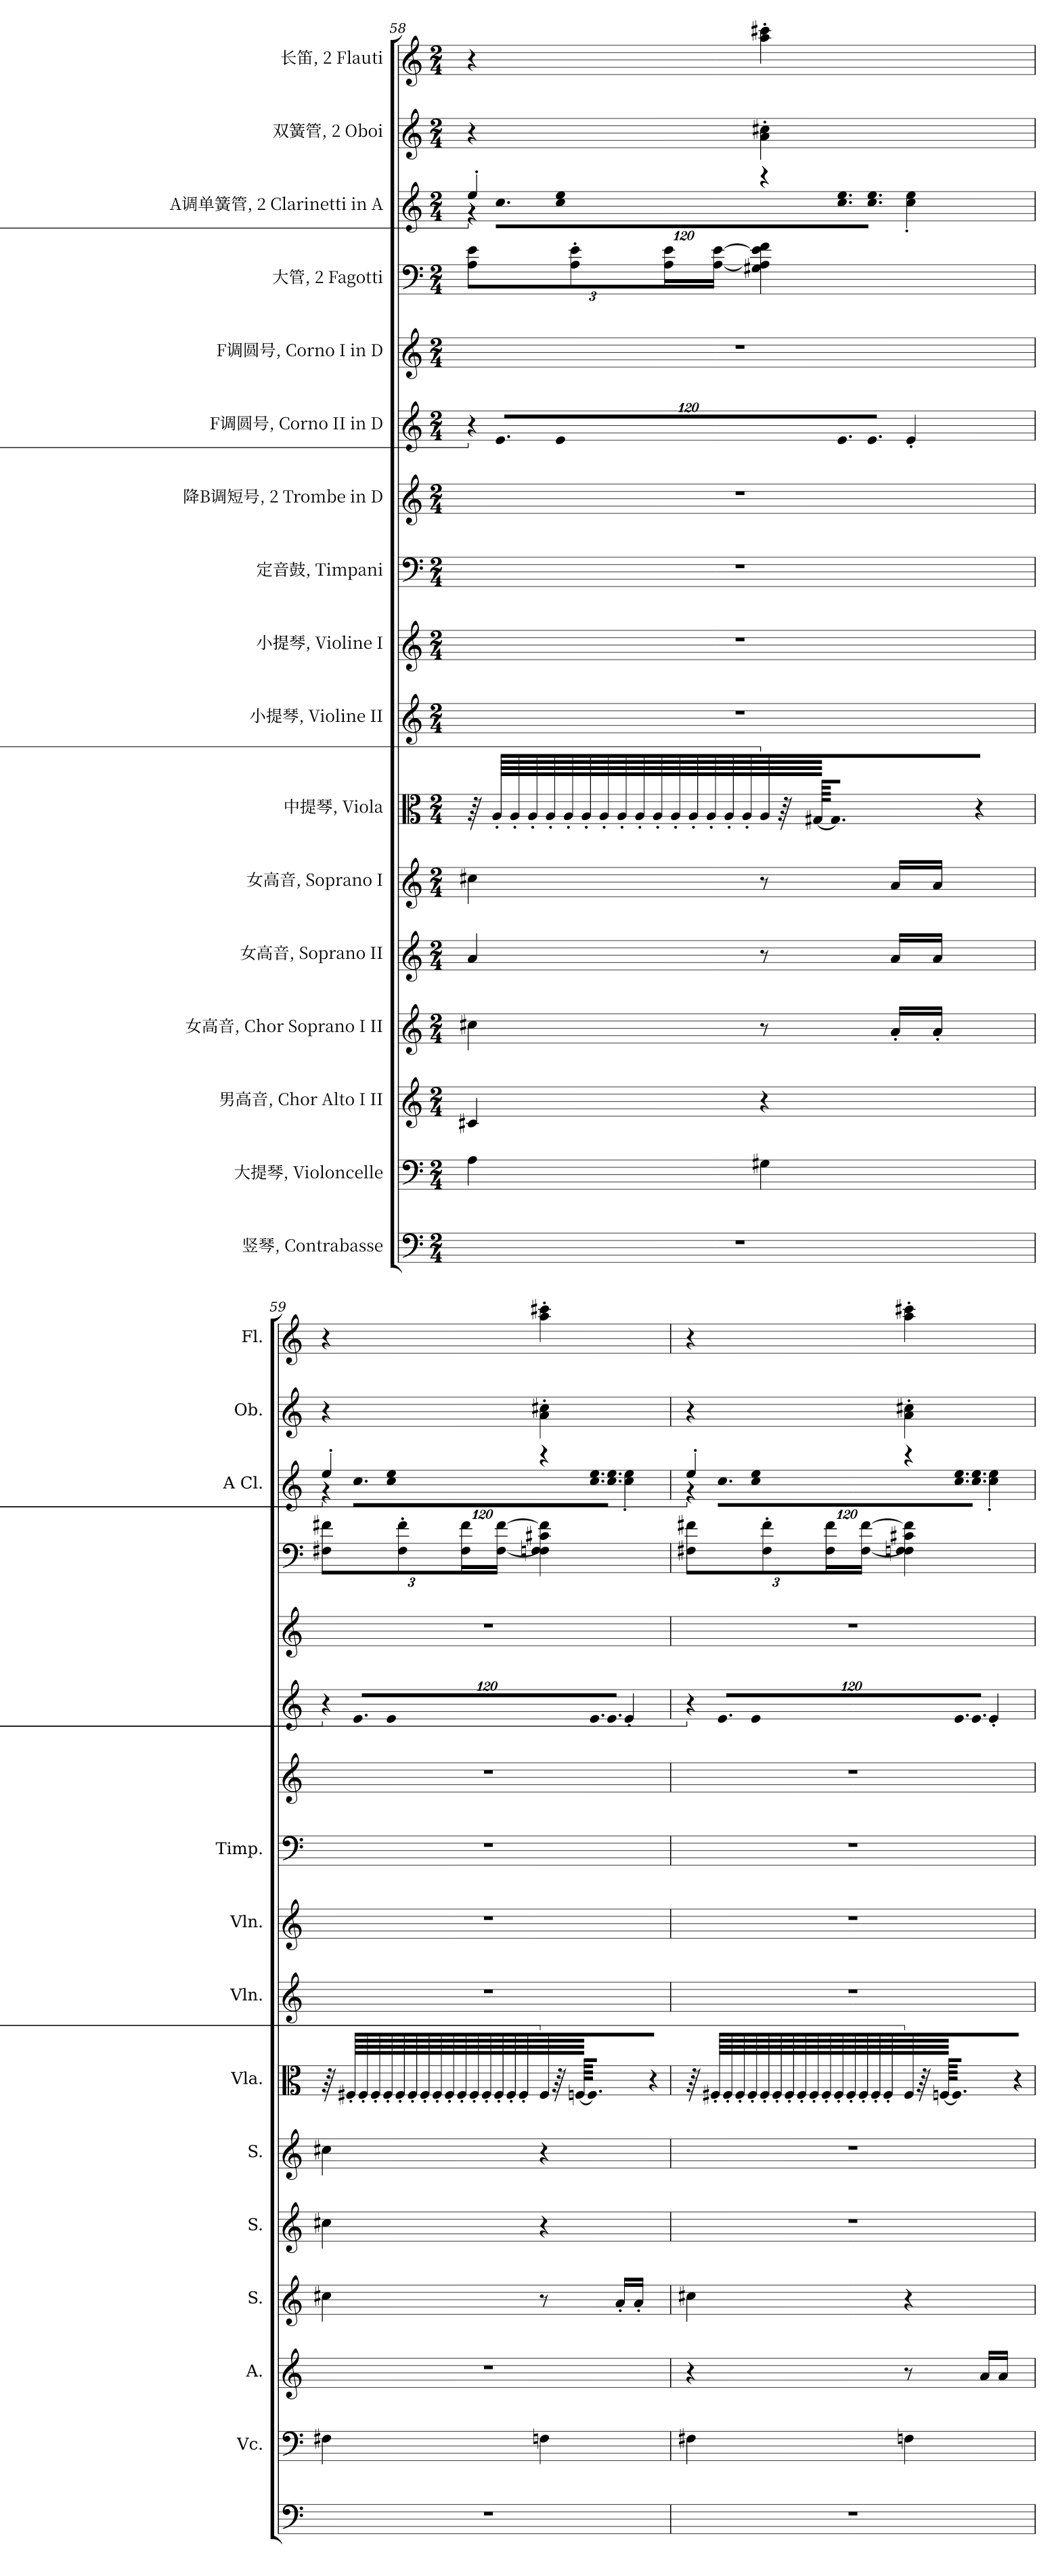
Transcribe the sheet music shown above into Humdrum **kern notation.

**kern	**kern	**kern	**kern	**kern	**kern	**kern	**kern	**kern	**kern	**kern	**kern	**kern	**kern	**kern	**kern	**kern
*part17	*part16	*part15	*part14	*part13	*part12	*part11	*part10	*part9	*part8	*part7	*part6	*part5	*part4	*part3	*part2	*part1
*staff17	*staff16	*staff15	*staff14	*staff13	*staff12	*staff11	*staff10	*staff9	*staff8	*staff7	*staff6	*staff5	*staff4	*staff3	*staff2	*staff1
*I"竖琴, Contrabasse	*I"大提琴, Violoncelle	*I"男高音, Chor Alto I II	*I"女高音, Chor Soprano I II	*I"女高音, Soprano II	*I"女高音, Soprano I	*I"中提琴, Viola	*I"小提琴, Violine II	*I"小提琴, Violine I	*I"定音鼓, Timpani	*I"降B调短号, 2 Trombe in D	*I"F调圆号, Corno II in D	*I"F调圆号, Corno I in D	*I"大管, 2 Fagotti	*I"A调单簧管, 2 Clarinetti in A	*I"双簧管, 2 Oboi	*I"长笛, 2 Flauti
*	*I'Vc.	*I'A.	*I'S.	*I'S.	*I'S.	*I'Vla.	*I'Vln.	*I'Vln.	*I'Timp.	*	*	*	*	*I'A Cl.	*I'Ob.	*I'Fl.
*clefF4	*clefF4	*clefG2	*clefG2	*clefG2	*clefG2	*clefC3	*clefG2	*clefG2	*clefF4	*clefG2	*clefG2	*clefG2	*clefF4	*clefG2	*clefG2	*clefG2
*	*	*	*	*	*	*	*	*	*	*ITrd1c2	*ITrd4c7	*ITrd4c7	*	*ITrd2c3	*	*
*k[]	*k[]	*k[]	*k[]	*k[]	*k[]	*k[]	*k[]	*k[]	*k[]	*k[b-e-]	*k[b-]	*k[b-]	*k[]	*k[f#c#g#]	*k[]	*k[]
*M2/4	*M2/4	*M2/4	*M2/4	*M2/4	*M2/4	*M2/4	*M2/4	*M2/4	*M2/4	*M2/4	*M2/4	*M2/4	*M2/4	*M2/4	*M2/4	*M2/4
*MM85	*MM85	*MM85	*MM85	*MM85	*MM85	*MM85	*MM85	*MM85	*MM85	*MM85	*MM85	*MM85	*MM85	*MM85	*MM85	*MM85
=58	=58	=58	=58	=58	=58	=58	=58	=58	=58	=58	=58	=58	=58	=58	=58	=58
!	!	!	!	!	!	!	!	!	!	!	!LO:N:vis=64	!	!	!	!	!
*	*	*	*	*	*	*	*	*	*	*	*	*	*Xbrackettup	*	*	*
*	*	*	*	*	*	*	*	*	*	*	*	*	*	*^	*	*
!	!	!	!	!	!	!	!	!	!	!	!	!	!	!	!LO:N:vis=64	!	!
2r	4A\	4c#X/	4cc#X\	4a/	4cc#X\	64r	2r	2r	2r	2r	960%17r	2r	12A\ 12e\L	4cc#'/	960%17r	4r	4r
.	.	.	.	.	.	64A'/LLLL	.	.	.	.	.	.	.	.	.	.	.
!	!	!	!	!	!	!	!	!	!	!	!LO:N:vis=32.	!	!	!	!LO:N:vis=32.	!	!
.	.	.	.	.	.	.	.	.	.	.	1920%103A/KLL	.	.	.	1920%103a\KLL	.	.
.	.	.	.	.	.	64A'/	.	.	.	.	.	.	.	.	.	.	.
.	.	.	.	.	.	64A'/	.	.	.	.	.	.	.	.	.	.	.
.	.	.	.	.	.	64A'/	.	.	.	.	.	.	.	.	.	.	.
!	!	!	!	!	!	!	!	!	!	!	!LO:N:vis=16	!	!	!	!LO:N:vis=16	!	!
.	.	.	.	.	.	.	.	.	.	.	1920%137A/	.	.	.	1920%137a\ 1920%137cc#\	.	.
.	.	.	.	.	.	64A'/	.	.	.	.	.	.	.	.	.	.	.
.	.	.	.	.	.	.	.	.	.	.	.	.	12A\' 12e\'	.	.	.	.
.	.	.	.	.	.	64A'/	.	.	.	.	.	.	.	.	.	.	.
.	.	.	.	.	.	64A'/	.	.	.	.	.	.	.	.	.	.	.
.	.	.	.	.	.	64A'/	.	.	.	.	.	.	.	.	.	.	.
.	.	.	.	.	.	64A'/	.	.	.	.	.	.	.	.	.	.	.
!	!	!	!	!	!	!	!	!	!	!	!LO:N:vis=32.	!	!	!	!LO:N:vis=32.	!	!
.	.	.	.	.	.	.	.	.	.	.	1920%103A/L	.	.	.	1920%103a\ 1920%103cc#\L	.	.
.	.	.	.	.	.	64A'/	.	.	.	.	.	.	.	.	.	.	.
.	.	.	.	.	.	.	.	.	.	.	.	.	24A\ 24e\L	.	.	.	.
.	.	.	.	.	.	64A'/	.	.	.	.	.	.	.	.	.	.	.
.	.	.	.	.	.	64A'/	.	.	.	.	.	.	.	.	.	.	.
!	!	!	!	!	!	!	!	!	!	!	!LO:N:vis=32.	!	!	!	!LO:N:vis=32.	!	!
.	.	.	.	.	.	.	.	.	.	.	1920%103A/JJJ	.	.	.	1920%103a\ 1920%103cc#\JJJ	.	.
.	.	.	.	.	.	64A'/	.	.	.	.	.	.	.	.	.	.	.
.	.	.	.	.	.	.	.	.	.	.	.	.	[24A\ [24e\JJ	.	.	.	.
.	.	.	.	.	.	64A'/	.	.	.	.	.	.	.	.	.	.	.
.	.	.	.	.	.	64A'/	.	.	.	.	.	.	.	.	.	.	.
*	*	*	*	*	*	*	*	*	*	*	*	*	*	*	*	*	*MM90
.	4G#X\	4r	8r	8r	8r	96A/JJJJ	.	.	.	.	4A'/	.	4G#X\ 4A\] 4e\] 4f\	4r	4a\' 4cc#\'	4a\' 4cc#X\'	4aa\' 4ccc#X\'
.	.	.	.	.	.	96r	.	.	.	.	.	.	.	.	.	.	.
.	.	.	.	.	.	[96G#X/KKLL	.	.	.	.	.	.	.	.	.	.	.
.	.	.	.	.	.	16.G#/JJ]	.	.	.	.	.	.	.	.	.	.	.
.	.	.	16a'/LL	16a/LL	16a/LL	8r	.	.	.	.	.	.	.	.	.	.	.
.	.	.	16a'/JJ	16a/JJ	16a/JJ	.	.	.	.	.	.	.	.	.	.	.	.
!!LO:PB:g=z
=59	=59	=59	=59	=59	=59	=59	=59	=59	=59	=59	=59	=59	=59	=59	=59	=59	=59
*	*	*	*	*	*	*	*	*	*	*	*	*	*	*	*	*	*MM85
!	!	!	!	!	!	!	!	!	!	!	!LO:N:vis=64	!	!	!	!LO:N:vis=64	!	!
2r	4F#X\	2r	4cc#X\	4cc#X\	4cc#X\	64r	2r	2r	2r	2r	960%17r	2r	12F#X\ 12f#X\L	4cc#'/	960%17r	4r	4r
.	.	.	.	.	.	64F#X'/LLLL	.	.	.	.	.	.	.	.	.	.	.
!	!	!	!	!	!	!	!	!	!	!	!LO:N:vis=32.	!	!	!	!LO:N:vis=32.	!	!
.	.	.	.	.	.	.	.	.	.	.	1920%103A/KLL	.	.	.	1920%103a\KLL	.	.
.	.	.	.	.	.	64F#'/	.	.	.	.	.	.	.	.	.	.	.
.	.	.	.	.	.	64F#'/	.	.	.	.	.	.	.	.	.	.	.
.	.	.	.	.	.	64F#'/	.	.	.	.	.	.	.	.	.	.	.
!	!	!	!	!	!	!	!	!	!	!	!LO:N:vis=16	!	!	!	!LO:N:vis=16	!	!
.	.	.	.	.	.	.	.	.	.	.	1920%137A/	.	.	.	1920%137a\ 1920%137cc#\	.	.
.	.	.	.	.	.	64F#'/	.	.	.	.	.	.	.	.	.	.	.
.	.	.	.	.	.	.	.	.	.	.	.	.	12F#\' 12f#\'	.	.	.	.
.	.	.	.	.	.	64F#'/	.	.	.	.	.	.	.	.	.	.	.
.	.	.	.	.	.	64F#'/	.	.	.	.	.	.	.	.	.	.	.
.	.	.	.	.	.	64F#'/	.	.	.	.	.	.	.	.	.	.	.
.	.	.	.	.	.	64F#'/	.	.	.	.	.	.	.	.	.	.	.
!	!	!	!	!	!	!	!	!	!	!	!LO:N:vis=32.	!	!	!	!LO:N:vis=32.	!	!
.	.	.	.	.	.	.	.	.	.	.	1920%103A/L	.	.	.	1920%103a\ 1920%103cc#\L	.	.
.	.	.	.	.	.	64F#'/	.	.	.	.	.	.	.	.	.	.	.
.	.	.	.	.	.	.	.	.	.	.	.	.	24F#\ 24f#\L	.	.	.	.
.	.	.	.	.	.	64F#'/	.	.	.	.	.	.	.	.	.	.	.
.	.	.	.	.	.	64F#'/	.	.	.	.	.	.	.	.	.	.	.
!	!	!	!	!	!	!	!	!	!	!	!LO:N:vis=32.	!	!	!	!LO:N:vis=32.	!	!
.	.	.	.	.	.	.	.	.	.	.	1920%103A/JJJ	.	.	.	1920%103a\ 1920%103cc#\JJJ	.	.
.	.	.	.	.	.	64F#'/	.	.	.	.	.	.	.	.	.	.	.
.	.	.	.	.	.	.	.	.	.	.	.	.	[24F#\ [24f#\JJ	.	.	.	.
.	.	.	.	.	.	64F#'/	.	.	.	.	.	.	.	.	.	.	.
.	.	.	.	.	.	64F#'/	.	.	.	.	.	.	.	.	.	.	.
*	*	*	*	*	*	*	*	*	*	*	*	*	*	*	*	*	*MM90
.	4Fn\	.	8r	4r	4r	96F#/JJJJ	.	.	.	.	4A'/	.	4Fn\ 4F#\] 4c#X\ 4f#\]	4r	4a\' 4cc#\'	4a\' 4cc#X\'	4aa\' 4ccc#X\'
.	.	.	.	.	.	96r	.	.	.	.	.	.	.	.	.	.	.
.	.	.	.	.	.	[96Fn/KKLL	.	.	.	.	.	.	.	.	.	.	.
.	.	.	.	.	.	16.F/JJ]	.	.	.	.	.	.	.	.	.	.	.
.	.	.	16a'/LL	.	.	8r	.	.	.	.	.	.	.	.	.	.	.
.	.	.	16a'/JJ	.	.	.	.	.	.	.	.	.	.	.	.	.	.
!!LO:PB:g=z
=60	=60	=60	=60	=60	=60	=60	=60	=60	=60	=60	=60	=60	=60	=60	=60	=60	=60
*	*	*	*	*	*	*	*	*	*	*	*	*	*	*	*	*	*MM85
!	!	!	!	!	!	!	!	!	!	!	!LO:N:vis=64	!	!	!	!LO:N:vis=64	!	!
2r	4F#X\	4r	4cc#X\	2r	2r	64r	2r	2r	2r	2r	960%17r	2r	12F#X\ 12f#X\L	4cc#'/	960%17r	4r	4r
.	.	.	.	.	.	64F#X'/LLLL	.	.	.	.	.	.	.	.	.	.	.
!	!	!	!	!	!	!	!	!	!	!	!LO:N:vis=32.	!	!	!	!LO:N:vis=32.	!	!
.	.	.	.	.	.	.	.	.	.	.	1920%103A/KLL	.	.	.	1920%103a\KLL	.	.
.	.	.	.	.	.	64F#'/	.	.	.	.	.	.	.	.	.	.	.
.	.	.	.	.	.	64F#'/	.	.	.	.	.	.	.	.	.	.	.
.	.	.	.	.	.	64F#'/	.	.	.	.	.	.	.	.	.	.	.
!	!	!	!	!	!	!	!	!	!	!	!LO:N:vis=16	!	!	!	!LO:N:vis=16	!	!
.	.	.	.	.	.	.	.	.	.	.	1920%137A/	.	.	.	1920%137a\ 1920%137cc#\	.	.
.	.	.	.	.	.	64F#'/	.	.	.	.	.	.	.	.	.	.	.
.	.	.	.	.	.	.	.	.	.	.	.	.	12F#\' 12f#\'	.	.	.	.
.	.	.	.	.	.	64F#'/	.	.	.	.	.	.	.	.	.	.	.
.	.	.	.	.	.	64F#'/	.	.	.	.	.	.	.	.	.	.	.
.	.	.	.	.	.	64F#'/	.	.	.	.	.	.	.	.	.	.	.
.	.	.	.	.	.	64F#'/	.	.	.	.	.	.	.	.	.	.	.
!	!	!	!	!	!	!	!	!	!	!	!LO:N:vis=32.	!	!	!	!LO:N:vis=32.	!	!
.	.	.	.	.	.	.	.	.	.	.	1920%103A/L	.	.	.	1920%103a\ 1920%103cc#\L	.	.
.	.	.	.	.	.	64F#'/	.	.	.	.	.	.	.	.	.	.	.
.	.	.	.	.	.	.	.	.	.	.	.	.	24F#\ 24f#\L	.	.	.	.
.	.	.	.	.	.	64F#'/	.	.	.	.	.	.	.	.	.	.	.
.	.	.	.	.	.	64F#'/	.	.	.	.	.	.	.	.	.	.	.
!	!	!	!	!	!	!	!	!	!	!	!LO:N:vis=32.	!	!	!	!LO:N:vis=32.	!	!
.	.	.	.	.	.	.	.	.	.	.	1920%103A/JJJ	.	.	.	1920%103a\ 1920%103cc#\JJJ	.	.
.	.	.	.	.	.	64F#'/	.	.	.	.	.	.	.	.	.	.	.
.	.	.	.	.	.	.	.	.	.	.	.	.	[24F#\ [24f#\JJ	.	.	.	.
.	.	.	.	.	.	64F#'/	.	.	.	.	.	.	.	.	.	.	.
.	.	.	.	.	.	64F#'/	.	.	.	.	.	.	.	.	.	.	.
*	*	*	*	*	*	*	*	*	*	*	*	*	*	*	*	*	*MM90
.	4Fn\	8r	4r	.	.	96F#/JJJJ	.	.	.	.	4A'/	.	4Fn\ 4F#\] 4c#X\ 4f#\]	4r	4a\' 4cc#\'	4a\' 4cc#X\'	4aa\' 4ccc#X\'
.	.	.	.	.	.	96r	.	.	.	.	.	.	.	.	.	.	.
.	.	.	.	.	.	[96Fn/KKLL	.	.	.	.	.	.	.	.	.	.	.
.	.	.	.	.	.	16.F/JJ]	.	.	.	.	.	.	.	.	.	.	.
.	.	16a/LL	.	.	.	8r	.	.	.	.	.	.	.	.	.	.	.
.	.	16a/JJ	.	.	.	.	.	.	.	.	.	.	.	.	.	.	.
*	*	*	*	*	*	*	*	*	*	*	*	*	*	*v	*v	*	*
=	=	=	=	=	=	=	=	=	=	=	=	=	=	=	=	=
*-	*-	*-	*-	*-	*-	*-	*-	*-	*-	*-	*-	*-	*-	*-	*-	*-
